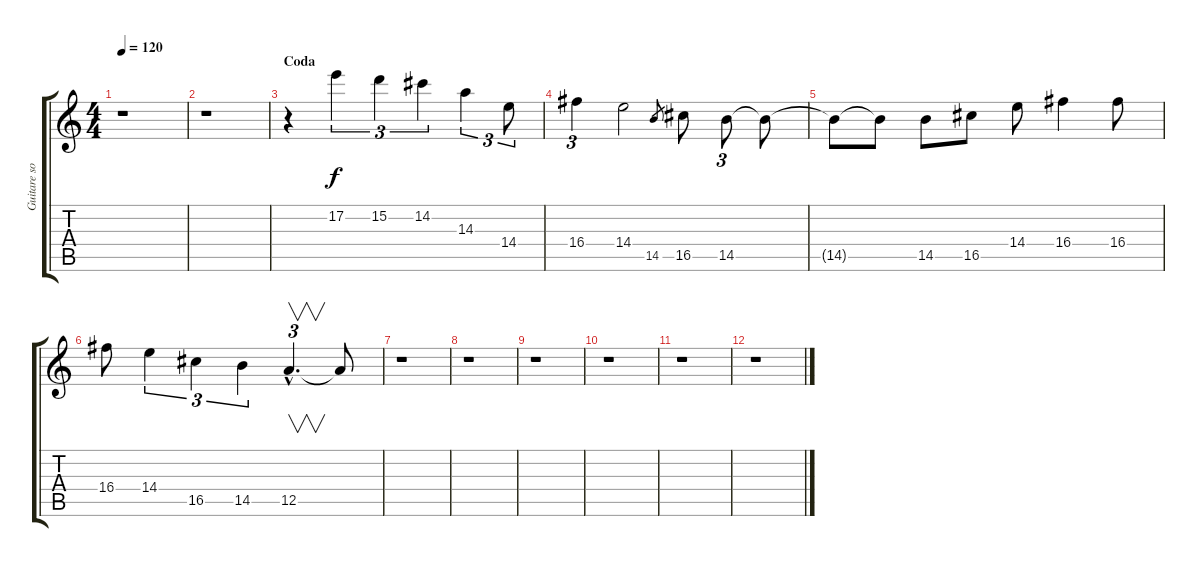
\track ("Guitare solo" "Guitare so") {instrument overdrivenguitar}
\staff {score tabs}
\tuning (E4 B3 G3 D3 A2 E2) {hide}
\ts (4 4)
\tempo 120
\clef g2
\ks c
r.1{dy f} |
r.1 |
\section ("" "Coda")
r.4 17.2.4{tu (3 2)} 15.2.4{tu (3 2)} 14.2.4{tu (3 2)} 14.3.4{tu (3 2)} 14.4.8{tu (3 2)} |
16.4.4{tu (3 2)} 14.4.2 14.5.8{gr} 16.5.8 14.5.8{tu (3 2)} 14.5{t}.8 |
14.5{t}.8 14.5{t}.8 14.5.8 16.5.8 14.4.8 16.4.4 16.4.8 |
16.4.8 14.4.4{tu (3 2)} 16.5.4{tu (3 2)} 14.5.4{tu (3 2)} 12.5{hac}.4{v d tu (3 2)} 12.5{t}.8 |
r.1 |
r.1 |
r.1 |
r.1 |
r.1 |
r.1
